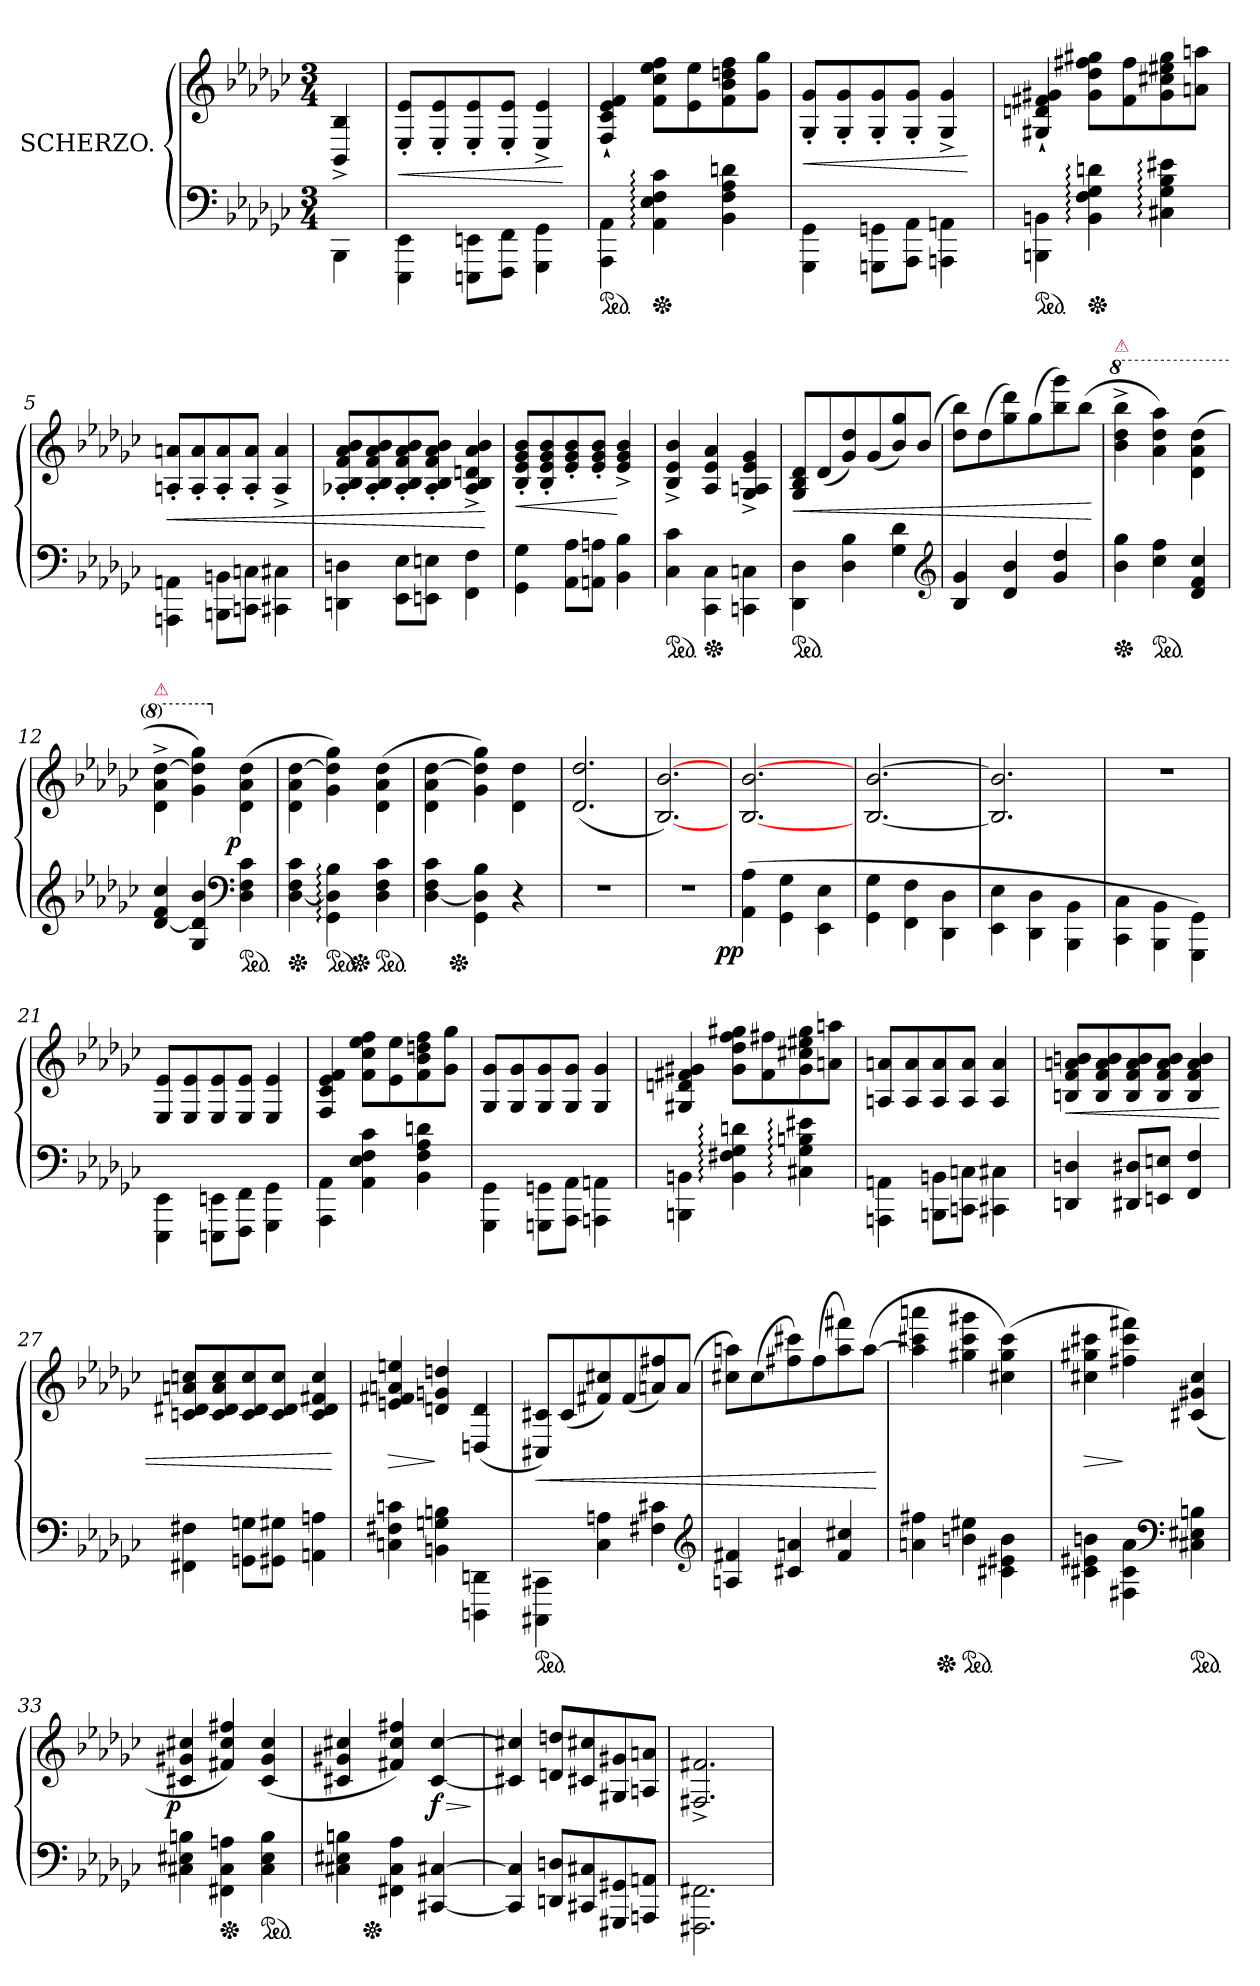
**kern	**kern	**dynam
*part1	*part1	*part1
*staff2	*staff1	*staff1/2
*I"SCHERZO.	*	*
*clefF4	*clefG2	*
*k[b-e-a-d-g-c-]	*k[b-e-a-d-g-c-]	*
*M3/4	*M3/4	*
=	=	=
4BBB-\	4BB-^</ 4B-^</	.
=1	=1	=1
4EEE-\ 4EE-\	8E-'>/ 8e-'>/L	<
.	8E-'>/ 8e-'>/	.
8EEEn\ 8EEn\L	8E-'>/ 8e-'>/	.
8FFF\ 8FF\J	8E-'>/ 8e-'>/J	.
4GGG-\ 4GG-\	4E-^>/ 4e-^>/	.
.	.	[
=2	=2	=2
*ped	*	*
4AAA-\ 4AA-\	4F`>/ 4c-`>/ 4e-`>/ 4f`>/	.
*Xped	*	*
4AA-: 4E-: 4F: 4c-:	8f 8cc- 8ee- 8ffL	.
.	8e- 8ee-	.
4BB- 4F 4A- 4dn	8f 8b- 8ddn 8ff	.
.	8g- 8gg-J	.
=3	=3	=3
4GGG-\ 4GG-\	8G-'>/ 8g-'>/L	<
.	8G-'>/ 8g-'>/	.
8GGGn\ 8GGn\L	8G-'>/ 8g-'>/	.
8AAA-\ 8AA-\J	8G-'>/ 8g-'>/J	.
4AAAn\ 4AAn\	4G-^>/ 4g-^>/	.
.	.	[
=4	=4	=4
*ped	*	*
4BBBn\ 4BBn\	4G#X`> 4dn`> 4f#X`> 4g#X`>	.
*Xped	*	*
4BB: 4F: 4G-: 4dn:	8g# 8dd- 8ff#X 8gg#XL	.
.	8f# 8ff#	.
4C#X: 4G-: 4B-: 4e#X:	8g# 8cc#X 8ee#X 8gg#	.
.	8an 8aanJ	.
=5	=5	=5
4AAAn\ 4AAn\	8An'>/ 8an'>/L	<
.	8A'>/ 8a'>/	.
8BBBn\ 8BBn\L	8A'>/ 8a'>/	.
8CCn\ 8Cn\J	8A'>/ 8a'>/J	.
4CC#X\ 4C#X\	4A^>/ 4a^>/	.
=6	=6	=6
4DDn\ 4Dn\	8A-X'>/ 8B-'>/ 8f'>/ 8a-'>/ 8b-'>/L	.
.	8A-'>/ 8B-'>/ 8f'>/ 8a-'>/ 8b-'>/	.
8EE-\ 8E-\L	8A-'>/ 8B-'>/ 8f'>/ 8a-'>/ 8b-'>/	.
8EEn\ 8En\J	8A-'>/ 8B-'>/ 8f'>/ 8a-'>/ 8b-'>/J	.
4FF\ 4F\	4A-^>/ 4B-^>/ 4dn^>/ 4a-^>/ 4b-^>/	.
.	.	[
=7	=7	=7
4GG-\ 4G-\	8B-'> 8e-'> 8g-'> 8b-'>L	<
.	8B-'> 8e-'> 8g-'> 8b-'>	.
8AA- 8A-L	8e-'> 8g-'> 8b-'>	.
8AAn 8AnJ	8e-'> 8g-'> 8b-'>J	.
4BB- 4B-	4e-^> 4g-^> 4b-^>	[
=8	=8	=8
*ped	*	*
4C- 4c-	4B-^< 4e-^< 4b-^<	.
*Xped	*	*
4CC-\ 4C-\	4A- 4e- 4a-	.
4CCn\ 4Cn\	4G-^</ 4An^</ 4e-^</ 4g-^</	.
=9	=9	=9
*ped	*	*
4DD-\ 4D-\	8G-/ 8B-/ 8d-/L	<
.	(<8d-	.
4D- 4B-	8g- 8dd-)	.
.	(<8g-	.
4G- 4d-	8b- 8gg-)	.
.	(<8b-J	.
*clefG2	*	*
=10	=10	=10
4B- 4g-	8dd- 8bb-L)	.
.	(>8dd-	.
4d- 4b-	8gg- 8ddd-)	.
.	(>8gg-	.
4g-/ 4dd-/	8bb- 8ggg-)	.
.	(>8bb-J	.
.	.	[
=11	=11	=11
*	*8va	*
!	!LO:TX:a:color=crimson:t=⚠	!
*Xped	*	*
4b- 4gg-	4bb-^< 4ddd-^< 4bbb-^<	.
*ped	*	*
4cc- 4ff	4aa- 4ddd- 4aaa-)	.
4d- 4f 4cc-	(>4dd-\ 4aa-\ 4ddd-\	.
=12	=12	=12
!	!LO:TX:a:color=crimson:t=⚠	!
[4d- 4f 4cc-	4dd-^<\ 4aa-^<\ [4ddd-^<\	.
4G- 4d-] 4b-	4gg- 4ddd-] 4ggg-)	.
*clefF4	*	*
*	*X8va	*
!	!	!LO:DY:rj
*ped	*	*
4D- 4F 4c-	(>4d-\ 4a-\ 4dd-\	p
=13	=13	=13
*Xped	*	*
*	*^	*
[4D- 4F 4c-	4d-\ 4a-\ [4dd-\	4.ryy	.
*ped	*	*	*
4GG-: 4D-]: 4B-:	4g- 4dd-] 4gg-)	.	.
*Xped	*	*	*
.	.	4.ryy	.
*ped	*	*	*
4D- 4F 4c-	(>4d-\ 4a-\ 4dd-\	.	.
=14	=14	=14	=14
[4D- 4F 4c-	4d-\ 4a-\ [4dd-\	8ryy	.
*Xped	*	*	*
.	.	2ryy	.
4GG- 4D-] 4B-	4g-\ 4dd-]\ 4gg-\)	.	.
4r	4d-\ 4dd-\	.	.
.	.	8ryy	.
=15	=15	=15	=15
!	!LO:TX:a:color=crimson:t=⚠	!	!
*	*v	*v	*
2.rF	(>2.d- 2.dd-	.
=16	=16	=16
2.rF	[<2.B- [<2.b-)	.
=17	=17	=17
!	!	!LO:DY:b=2:rj
(>4AA- 4A-	[2.B- [<2.b-	pp
4GG-\ 4G-\	.	.
4EE-\ 4E-\	.	.
=18	=18	=18
4GG-\ 4G-\	[2.B- [2.b-	.
4FF\ 4F\	.	.
4DD-\ 4D-\	.	.
=19	=19	=19
4EE-\ 4E-\	2.B-] 2.b-]	.
4DD-\ 4D-\	.	.
4BBB-\ 4BB-\	.	.
=20	=20	=20
4CC-\ 4C-\	2.rdd	.
4BBB-\ 4BB-\	.	.
4GGG-\ 4GG-\)	.	.
=21	=21	=21
4EEE-\ 4EE-\	8E-/ 8e-/L	.
.	8E-/ 8e-/	.
8EEEn\ 8EEn\L	8E-/ 8e-/	.
8FFF\ 8FF\J	8E-/ 8e-/J	.
4GGG-\ 4GG-\	4E-/ 4e-/	.
=22	=22	=22
4AAA-\ 4AA-\	4F/ 4c-/ 4e-/ 4f/	.
4AA- 4E- 4F 4c-	8f 8cc- 8ee- 8ffL	.
.	8e- 8ee-	.
4BB- 4F 4A- 4dn	8f 8b- 8ddn 8ff	.
.	8g- 8gg-J	.
=23	=23	=23
4GGG-\ 4GG-\	8G-/ 8g-/L	.
.	8G-/ 8g-/	.
8GGGn\ 8GGn\L	8G-/ 8g-/	.
8AAA-\ 8AA-\J	8G-/ 8g-/J	.
4AAAn\ 4AAn\	4G-/ 4g-/	.
=24	=24	=24
4BBBn\ 4BBn\	4G#X 4dn 4f#X 4g#X	.
4BB: 4F#X: 4G-: 4dn:	8g# 8dd- 8ff 8gg#XL	.
.	8f# 8ff#X	.
4C#X: 4G-: 4Bn: 4e#X:	8g# 8cc#X 8ee#X 8gg#	.
.	8an 8aanJ	.
=25	=25	=25
4AAAn\ 4AAn\	8An/ 8an/L	.
.	8A/ 8a/	.
8BBBn\ 8BBn\L	8A/ 8a/	.
8CCn\ 8Cn\J	8A/ 8a/J	.
4CC#X\ 4C#X\	4A/ 4a/	.
=26	=26	=26
4DDn 4Dn	8Bn 8f 8an 8bnL	<
.	8B 8f 8a 8b	.
8DD#X 8D#XL	8B 8f 8a 8b	.
8EEn 8EnJ	8B 8f 8a 8bJ	.
4FF 4F	4B 4f 4a 4b	.
=27	=27	=27
4FF#X\ 4F#X\	8cn 8d#X 8an 8ccnL	.
.	8c 8d# 8a 8cc	.
8GGn\ 8Gn\L	8c 8d# 8cc	.
8GG#X 8G#XJ	8c 8d# 8ccJ	.
4AAn 4An	4c 4d# 4f#X 4cc	.
.	.	[
=28	=28	=28
4Cn 4F#X 4cn	4en 4f#X 4an 4een	>
4BBn 4Gn 4Bn	4dn 4gn 4ddn	]
4DDDn\ 4DDn\	(>4Dn/ 4d/	.
=29	=29	=29
*ped	*	*
4CCC#X\ 4CC#X\	8C#X 8c#XL)	<
.	(<8c#	.
4C- 4An	8f#X 8cc#X)	.
.	(<8f#	.
4F#X 4c#X	8an 8ff#X)	.
.	(>8aJ	.
*clefG2	*	*
=30	=30	=30
4An 4f#X	8cc#X 8aanL)	.
.	(>8cc#	.
4c#X 4an	8ff#X 8ccc#X)	.
.	(>8ff#	.
4f# 4cc#X	8aa 8fff#X)	.
.	(>[8aaJ	.
.	.	[
=31	=31	=31
*	*^	*
4an 4ff#X	4aan] 4ccc#X 4aaan	8ryy	.
*Xped	*	*	*
.	.	2ryy	.
*ped	*	*	*
4bn 4ee#X	4gg#X 4ccc# 4ggg#X	.	.
4c#X\ 4e#X\ 4b\	(>4cc#X 4gg# 4ccc#)	.	.
.	.	8ryy	.
*	*v	*v	*
=32	=32	=32
4c#X\ 4e#X\ 4bn\	4cc#X 4gg#X 4ccc#X	>
4F#X\ 4c#\ 4a-\	4ff#X 4ccc# 4fff#X)	]
*clefF4	*	*
*ped	*	*
4C#X 4E#X 4Bn	(>4c#X 4g#X 4cc#	.
=33	=33	=33
!	!	!LO:DY:rj
4C#X 4E#X 4Bn	4c#X 4g#X 4cc#X	p
*Xped	*	*
4FF#X\ 4C#\ 4An\	4f#X/ 4cc#/ 4ff#X/)	.
*ped	*	*
4C# 4E# 4B	(>4c# 4g# 4cc#	.
=34	=34	=34
*	*^	*
4C#X 4E#X 4Bn	4c#X 4g#X 4cc#X	8ryy	.
*Xped	*	*	*
.	.	2ryy	.
4FF#X\ 4C#\ 4A-\	4f#X/ 4cc#/ 4ff#X/)	.	.
[4CC#X [4C#X	[4c# [4cc#	.	> f
.	.	8ryy	.
.	.	.	]
*	*v	*v	*
=35	=35	=35
4CC#] 4C#]	4c#X] 4cc#X]	.
8DDn 8DnL	8dn 8ddnL	.
8CC#X 8C#X	8c#X 8cc#X	.
8GGG#X 8GG#X	8G#X 8g#X	.
8AAAn 8AAnJ	8An 8anJ	.
=36	=36	=36
2.FFF#X\ 2.FF#X\	2.F#X^> 2.f#X^>	.
=	=	=
*-	*-	*-
